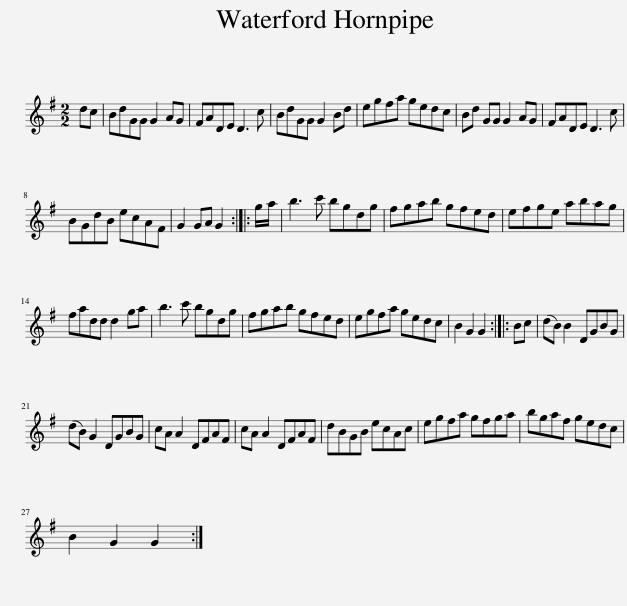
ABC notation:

X:1
L:1/8
M:2/2
I:linebreak $
K:G
V:1 treble
V:1
 dc | BdGG G2 AG | FADE D3 c | BdGG G2 Bd | egfa gedc | %5
 Bd GG G2 AG | FADE D3 c |$ BGdB ecAF | G2 GA G2 :: g/a/ | %10
 b3 c' bgdg | fgab gfed | efge abag |$ fadd d2 ga | b3 c' bgdg | %15
 fgab gfed | egfa gedc | B2 G2 G2 :: Bc | (dB) B2 DGBG |$ %20
 (dB) G2 DGBG | cA A2 DFAF | cA A2 DFAF | dBGB ecAc | egfa gfga | %25
 bgaf gedc |$ B2 G2 G2 :| %27
